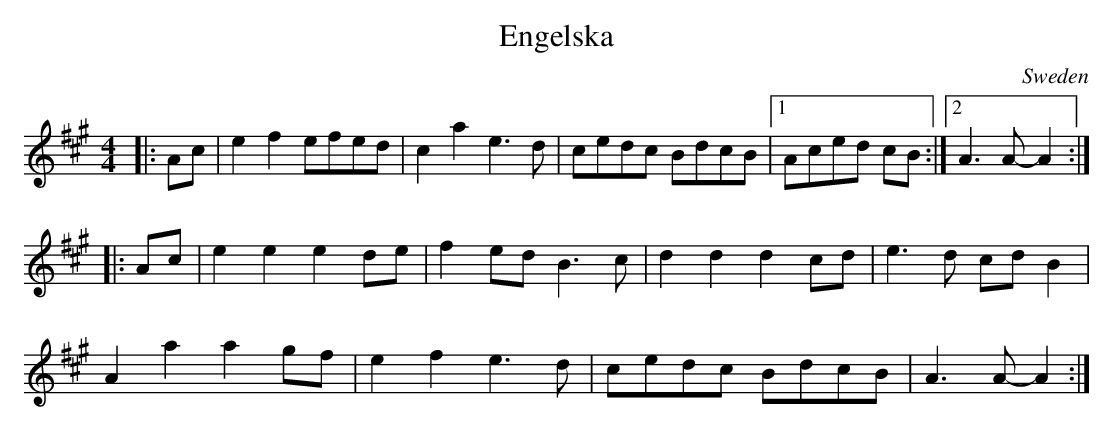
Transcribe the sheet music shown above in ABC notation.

X:1
T:Engelska
M:4/4
O:Sweden
K:A
|: Ac |\
e2f2 efed | c2a2 e3d | cedc BdcB |1 Aced cB :|2 A3A- A2 ::
Ac |\
e2e2 e2de | f2ed B3c | d2d2 d2cd | e3d cdB2 |
A2a2 a2 gf | e2f2 e3d | cedc BdcB | A3A- A2 :|
